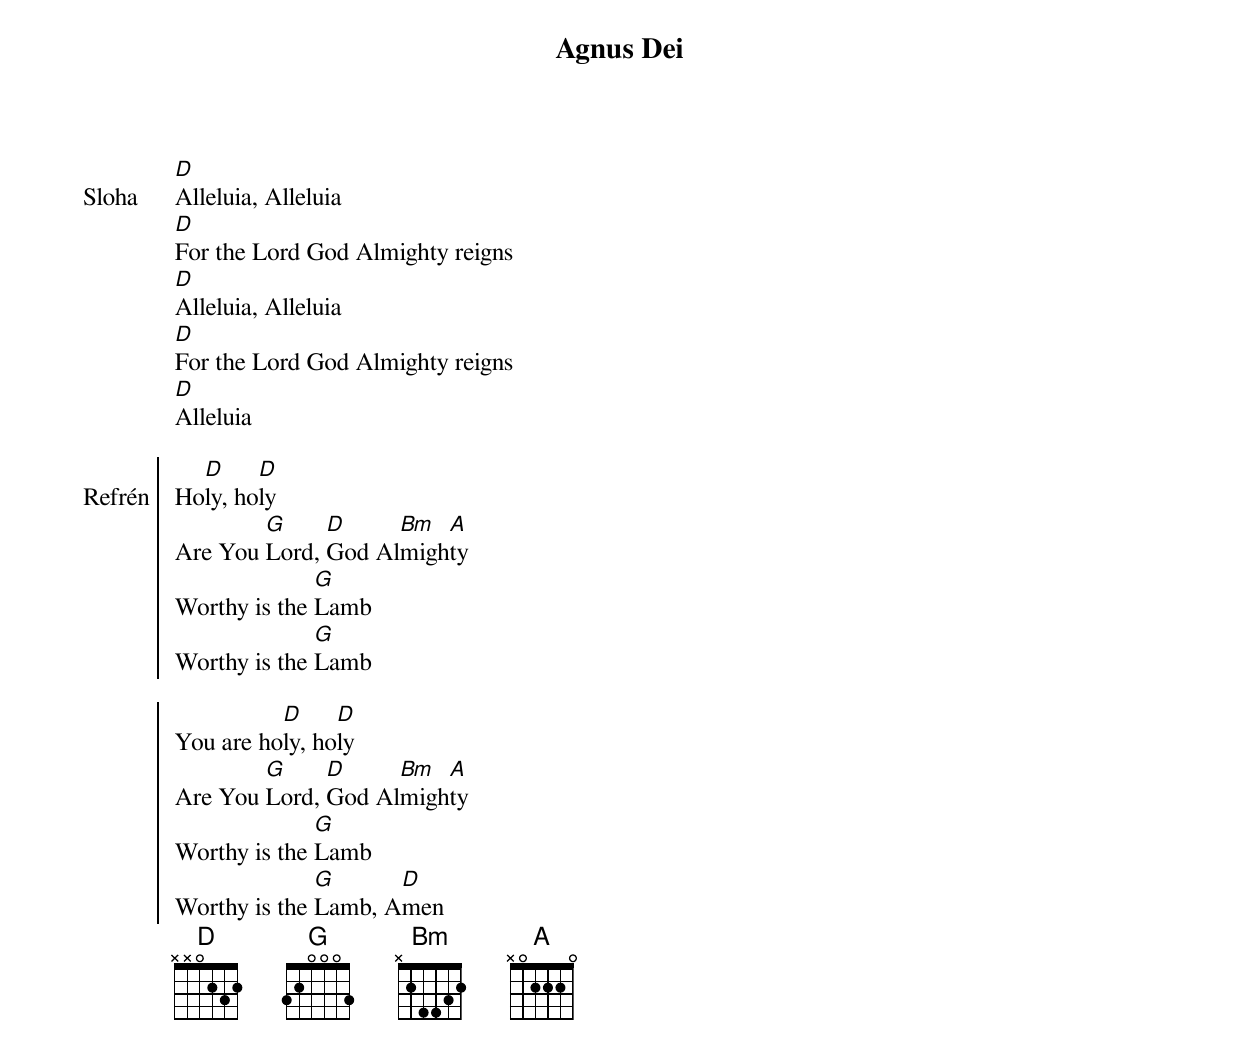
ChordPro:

{title: Agnus Dei}

{sov: Sloha}
[D]Alleluia, Alleluia
[D]For the Lord God Almighty reigns
[D]Alleluia, Alleluia
[D]For the Lord God Almighty reigns
[D]Alleluia
{eov}

{soc: Refrén}
Ho[D]ly, ho[D]ly
Are You [G]Lord, [D]God Al[Bm]migh[A]ty
Worthy is the [G]Lamb
Worthy is the [G]Lamb

You are ho[D]ly, ho[D]ly
Are You [G]Lord, [D]God Al[Bm]migh[A]ty
Worthy is the [G]Lamb
Worthy is the [G]Lamb, A[D]men
{eoc}
